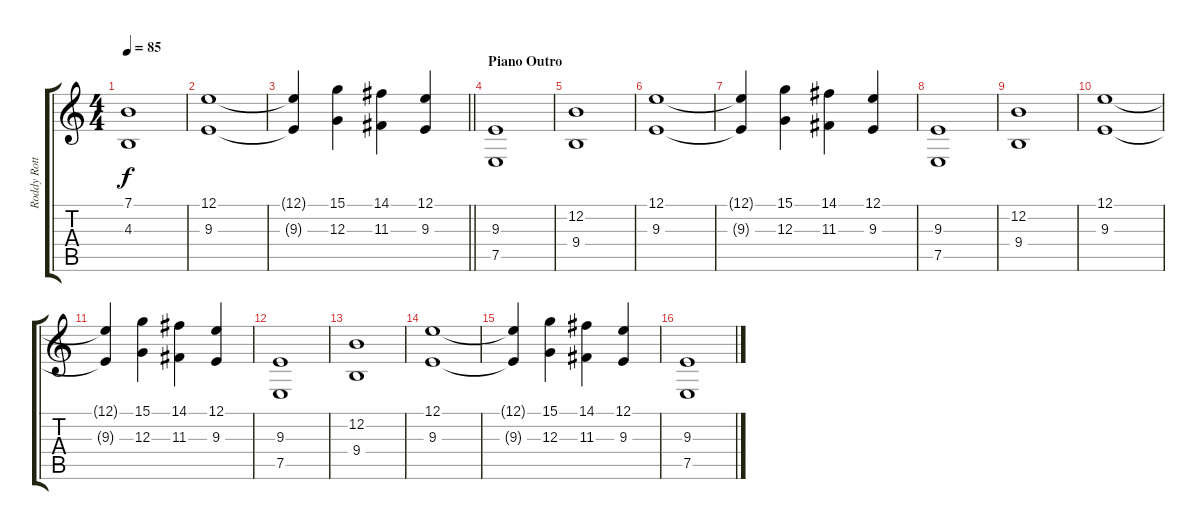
\track ("Roddy Rottum (Keyboards)" "Roddy Rott") {instrument stringensemble1}
\staff {score tabs}
\tuning (E4 B3 G3 D3 A2 E2) {hide}
\ts (4 4)
\tempo 85
\clef g2
\ks c
(7.1 4.3).1{dy f} |
(12.1 9.3).1 |
\barLineRight lightlight
(12.1{t} 9.3{t}).4 (15.1 12.3).4 (14.1 11.3).4 (12.1 9.3).4 |
\section ("" "Piano Outro")
(9.3 7.5).1 |
(12.2 9.4).1 |
(12.1 9.3).1 |
(12.1{t} 9.3{t}).4 (15.1 12.3).4 (14.1 11.3).4 (12.1 9.3).4 |
(9.3 7.5).1 |
(12.2 9.4).1 |
(12.1 9.3).1 |
(12.1{t} 9.3{t}).4{volume 10} (15.1 12.3).4 (14.1 11.3).4 (12.1 9.3).4 |
(9.3 7.5).1 |
(12.2 9.4).1{volume 5} |
(12.1 9.3).1 |
(12.1{t} 9.3{t}).4{volume 0} (15.1 12.3).4 (14.1 11.3).4 (12.1 9.3).4 |
(9.3 7.5).1
